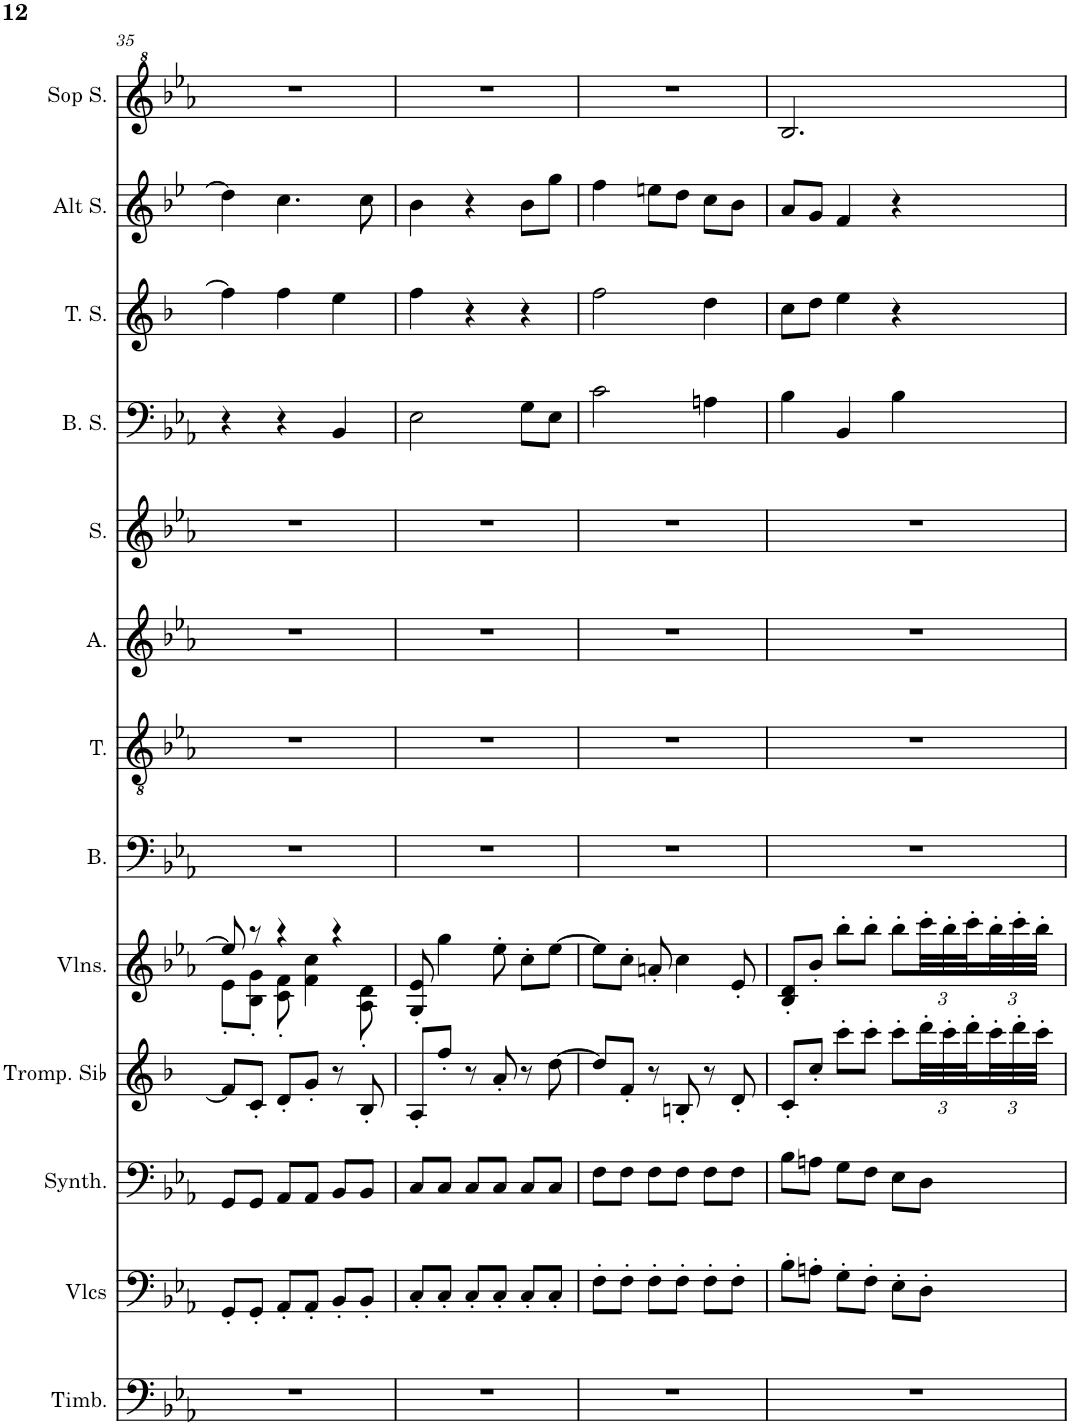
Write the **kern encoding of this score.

**kern	**kern	**kern	**kern	**kern	**kern	**kern	**kern	**kern	**kern	**kern	**kern	**kern
*part13	*part12	*part11	*part10	*part9	*part8	*part7	*part6	*part5	*part4	*part3	*part2	*part1
*staff13	*staff12	*staff11	*staff10	*staff9	*staff8	*staff7	*staff6	*staff5	*staff4	*staff3	*staff2	*staff1
*I"Timbales, Staff-1	*I"Violoncelles, D'Bass/Strings, etc	*I"Synthétiseur d'instruments à cordes, Synth strings, etc	*I"Trompette en Sib, Synth strings 2	*I"Violons, 1st violins	*I"Basse	*I"Ténor	*I"Alto	*I"Soprano	*I"Basse Solo	*I"Tenor Solo	*I"Alto Solo	*I"Soprano Solo
*I'Timb.	*I'Vlcs	*I'Synth.	*I'Tromp. Sib	*I'Vlns.	*I'B.	*I'T.	*I'A.	*I'S.	*I'B. S.	*I'T. S.	*I'Alt S.	*I'Sop S.
!!LO:PB:g=z
*clefF4	*clefF4	*clefF4	*clefG2	*clefG2	*clefF4	*clefGv2	*clefG2	*clefG2	*clefF4	*clefG2	*clefG2	*clefG^2
*	*	*	*Trd1c2	*	*	*	*	*	*	*Trd8c14	*Trd4c7	*
*k[b-e-a-]	*k[b-e-a-]	*k[b-e-a-]	*k[b-]	*k[b-e-a-]	*k[b-e-a-]	*k[b-e-a-]	*k[b-e-a-]	*k[b-e-a-]	*k[b-e-a-]	*k[b-]	*k[b-e-]	*k[b-e-a-]
*M3/4	*M3/4	*M3/4	*M3/4	*M3/4	*M3/4	*M3/4	*M3/4	*M3/4	*M3/4	*M3/4	*M3/4	*M3/4
=35	=35	=35	=35	=35	=35	=35	=35	=35	=35	=35	=35	=35
*	*	*	*	*^	*	*	*	*	*	*	*	*
2.r	8GG'/L	8GG/L	8f/L]	8ee-/]	8e-'\L	2.r	2.r	2.r	2.r	4r	4ff\]	4dd\]	2.r
.	8GG'/J	8GG/J	8c'/J	8r	8B-\' 8g\'J	.	.	.	.	.	.	.	.
.	8AA-'/L	8AA-/L	8d'/L	4r	8c\' 8f\'	.	.	.	.	4r	4ff\	4.cc\	.
.	8AA-'/J	8AA-/J	8g'/J	.	4f\ 4cc\	.	.	.	.	.	.	.	.
.	8BB-'/L	8BB-/L	8r	4r	.	.	.	.	.	4BB-/	4ee\	.	.
.	8BB-'/J	8BB-/J	8B-'/	.	8A-\' 8d\'	.	.	.	.	.	.	8cc\	.
*	*	*	*	*v	*v	*	*	*	*	*	*	*	*
=36	=36	=36	=36	=36	=36	=36	=36	=36	=36	=36	=36	=36
2.r	8C'/L	8C/L	8A'/L	8G/' 8e-/'	2.r	2.r	2.r	2.r	2E-\	4ff\	4b-\	2.r
.	8C'/J	8C/J	8ff'/J	4gg\	.	.	.	.	.	.	.	.
.	8C'/L	8C/L	8r	.	.	.	.	.	.	4r	4r	.
.	8C'/J	8C/J	8a'/	8ee-'\	.	.	.	.	.	.	.	.
.	8C'/L	8C/L	8r	8cc'\L	.	.	.	.	8G\L	4r	8b-\L	.
.	8C'/J	8C/J	[8dd\	[8ee-\J	.	.	.	.	8E-\J	.	8gg\J	.
=37	=37	=37	=37	=37	=37	=37	=37	=37	=37	=37	=37	=37
2.r	8F'\L	8F\L	8dd/L]	8ee-\L]	2.r	2.r	2.r	2.r	2c\	2ff\	4ff\	2.r
.	8F'\J	8F\J	8f'/J	8cc'\J	.	.	.	.	.	.	.	.
.	8F'\L	8F\L	8r	8an'/	.	.	.	.	.	.	8een\L	.
.	8F'\J	8F\J	8Bn'/	4cc\	.	.	.	.	.	.	8dd\J	.
.	8F'\L	8F\L	8r	.	.	.	.	.	4An\	4dd\	8cc\L	.
.	8F'\J	8F\J	8d'/	8e-'/	.	.	.	.	.	.	8b-\J	.
=38	=38	=38	=38	=38	=38	=38	=38	=38	=38	=38	=38	=38
2.r	8B-'\L	8B-\L	8c'/L	8B-/' 8d/'L	2.r	2.r	2.r	2.r	4B-\	8cc\L	8a/L	2.b-/
.	8An'\J	8An\J	8cc'/J	8b-'/J	.	.	.	.	.	8dd\J	8g/J	.
.	8G'\L	8G\L	8ccc'\L	8bb-'\L	.	.	.	.	4BB-/	4ee\	4f/	.
.	8F'\J	8F\J	8ccc'\J	8bb-'\J	.	.	.	.	.	.	.	.
.	8E-'\L	8E-\L	8ccc'\L	8bb-'\L	.	.	.	.	4B-\	4r	4r	.
*	*	*	*Xbrackettup	*Xbrackettup	*	*	*	*	*	*	*	*
.	8D'\J	8D\J	48ddd'\LL	48ccc'\LL	.	.	.	.	.	.	.	.
.	.	.	48ccc'\	48bb-'\	.	.	.	.	.	.	.	.
.	.	.	48ddd'\	48ccc'\	.	.	.	.	.	.	.	.
.	.	.	48ccc'\	48bb-'\	.	.	.	.	.	.	.	.
.	.	.	48ddd'\	48ccc'\	.	.	.	.	.	.	.	.
.	.	.	48ccc'\JJJ	48bb-'\JJJ	.	.	.	.	.	.	.	.
=	=	=	=	=	=	=	=	=	=	=	=	=
*-	*-	*-	*-	*-	*-	*-	*-	*-	*-	*-	*-	*-
